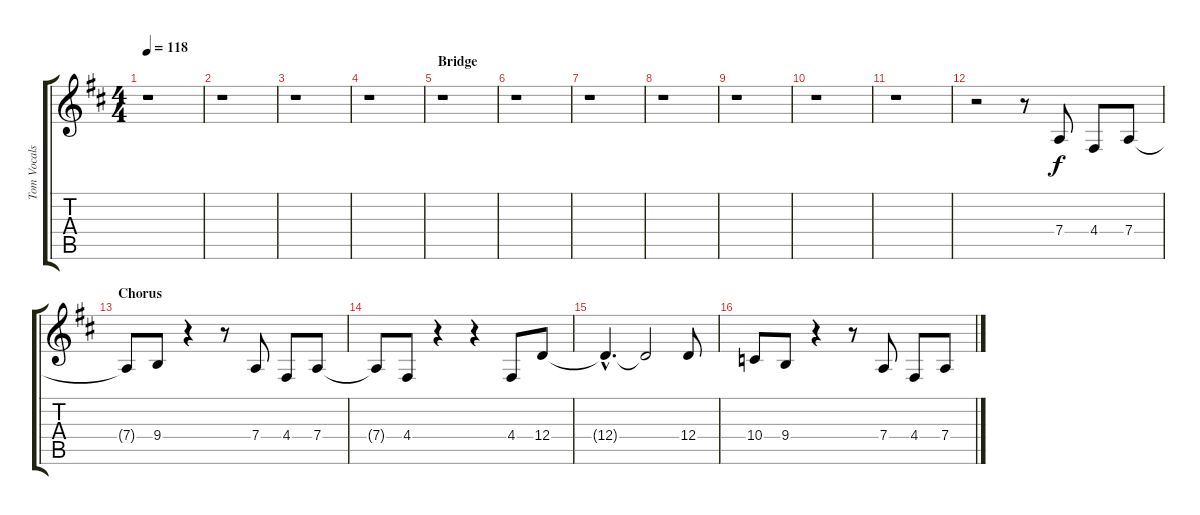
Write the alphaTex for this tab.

\track ("Tom Vocals" "Tom Vocals") {instrument altosax}
\staff {score tabs}
\tuning (E4 B3 G3 D3 A2 E2) {hide}
\ts (4 4)
\tempo 118
\clef g2
\ks d
r.1{dy f} |
r.1 |
r.1 |
r.1 |
\section ("" "Bridge")
r.1 |
r.1 |
r.1 |
r.1 |
r.1 |
r.1 |
r.1 |
r.2 r.8 7.4.8 4.4.8 7.4.8 |
\section ("" "Chorus")
7.4{t}.8 9.4.8 r.4 r.8 7.4.8 4.4.8 7.4.8 |
7.4{t}.8 4.4.8 r.4 r.4 4.4.8 12.4.8 |
12.4{hac t}.4{d} 12.4{t}.2 12.4.8 |
10.4.8 9.4.8 r.4 r.8 7.4.8 4.4.8 7.4.8
